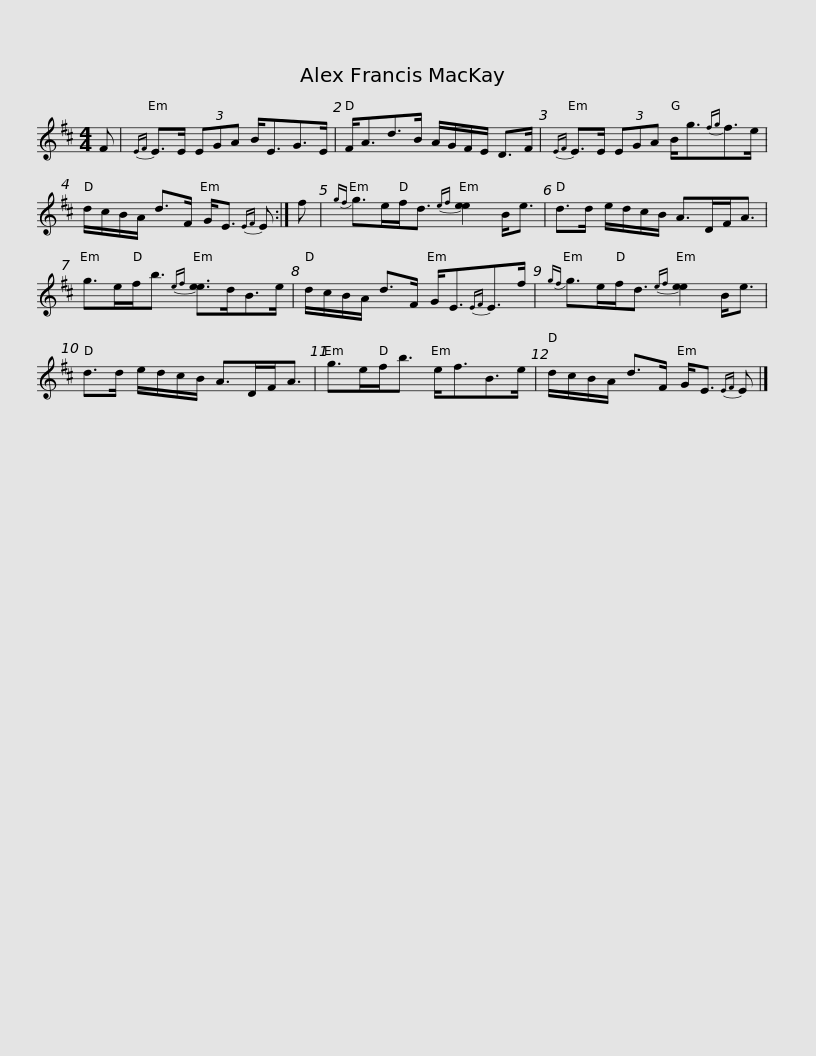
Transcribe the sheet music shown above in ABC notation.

X:1
L:1/8
M:4/4
I:linebreak $
K:D
V:1 treble
V:1
 F |{EF} E>E (3EGA B<EG>E | F<Ad>B A/G/F/E/ D>F |{EF} E>E (3EGA B<g{fg}f>e |$ d/c/B/A/ d>F G<E{EF} E :| %5
 f |{gf} g>ef<d{ef} [ee]2 B<e | d>d e/d/c/B/ A>DF<A |$ g>ef<b{ef} [ee]>dB>e | d/c/B/A/ d>F G<E{EF}E>f | %10
{gf} g>ef<d{ef} [ee]2 B<e |$ d>d e/d/c/B/ A>DF<A | g>ef<b e<fB>e | d/c/B/A/ d>F G<E{EF} E |] %14
